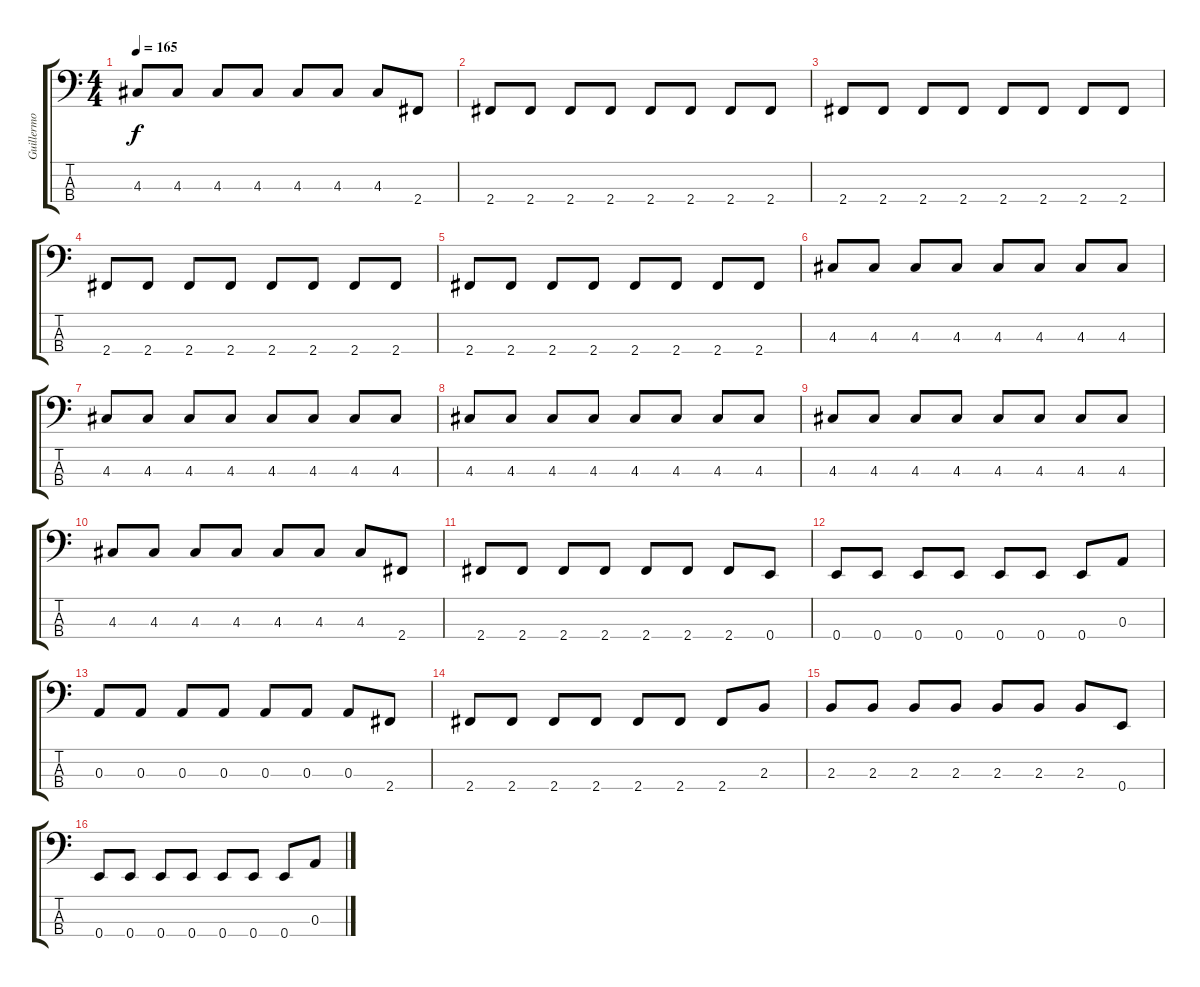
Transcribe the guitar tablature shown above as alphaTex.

\track ("Guillermo Sánchez" "Guillermo ") {instrument electricbasspick}
\staff {score tabs}
\tuning (G2 D2 A1 E1) {hide}
\ts (4 4)
\tempo 165
\clef f4
\ks c
4.3.8{dy f} 4.3.8 4.3.8 4.3.8 4.3.8 4.3.8 4.3.8 2.4.8 |
2.4.8 2.4.8 2.4.8 2.4.8 2.4.8 2.4.8 2.4.8 2.4.8 |
2.4.8 2.4.8 2.4.8 2.4.8 2.4.8 2.4.8 2.4.8 2.4.8 |
2.4.8 2.4.8 2.4.8 2.4.8 2.4.8 2.4.8 2.4.8 2.4.8 |
2.4.8 2.4.8 2.4.8 2.4.8 2.4.8 2.4.8 2.4.8 2.4.8 |
4.3.8 4.3.8 4.3.8 4.3.8 4.3.8 4.3.8 4.3.8 4.3.8 |
4.3.8 4.3.8 4.3.8 4.3.8 4.3.8 4.3.8 4.3.8 4.3.8 |
4.3.8 4.3.8 4.3.8 4.3.8 4.3.8 4.3.8 4.3.8 4.3.8 |
4.3.8 4.3.8 4.3.8 4.3.8 4.3.8 4.3.8 4.3.8 4.3.8 |
4.3.8 4.3.8 4.3.8 4.3.8 4.3.8 4.3.8 4.3.8 2.4.8 |
2.4.8 2.4.8 2.4.8 2.4.8 2.4.8 2.4.8 2.4.8 0.4.8 |
0.4.8 0.4.8 0.4.8 0.4.8 0.4.8 0.4.8 0.4.8 0.3.8 |
0.3.8 0.3.8 0.3.8 0.3.8 0.3.8 0.3.8 0.3.8 2.4.8 |
2.4.8 2.4.8 2.4.8 2.4.8 2.4.8 2.4.8 2.4.8 2.3.8 |
2.3.8 2.3.8 2.3.8 2.3.8 2.3.8 2.3.8 2.3.8 0.4.8 |
0.4.8 0.4.8 0.4.8 0.4.8 0.4.8 0.4.8 0.4.8 0.3.8
